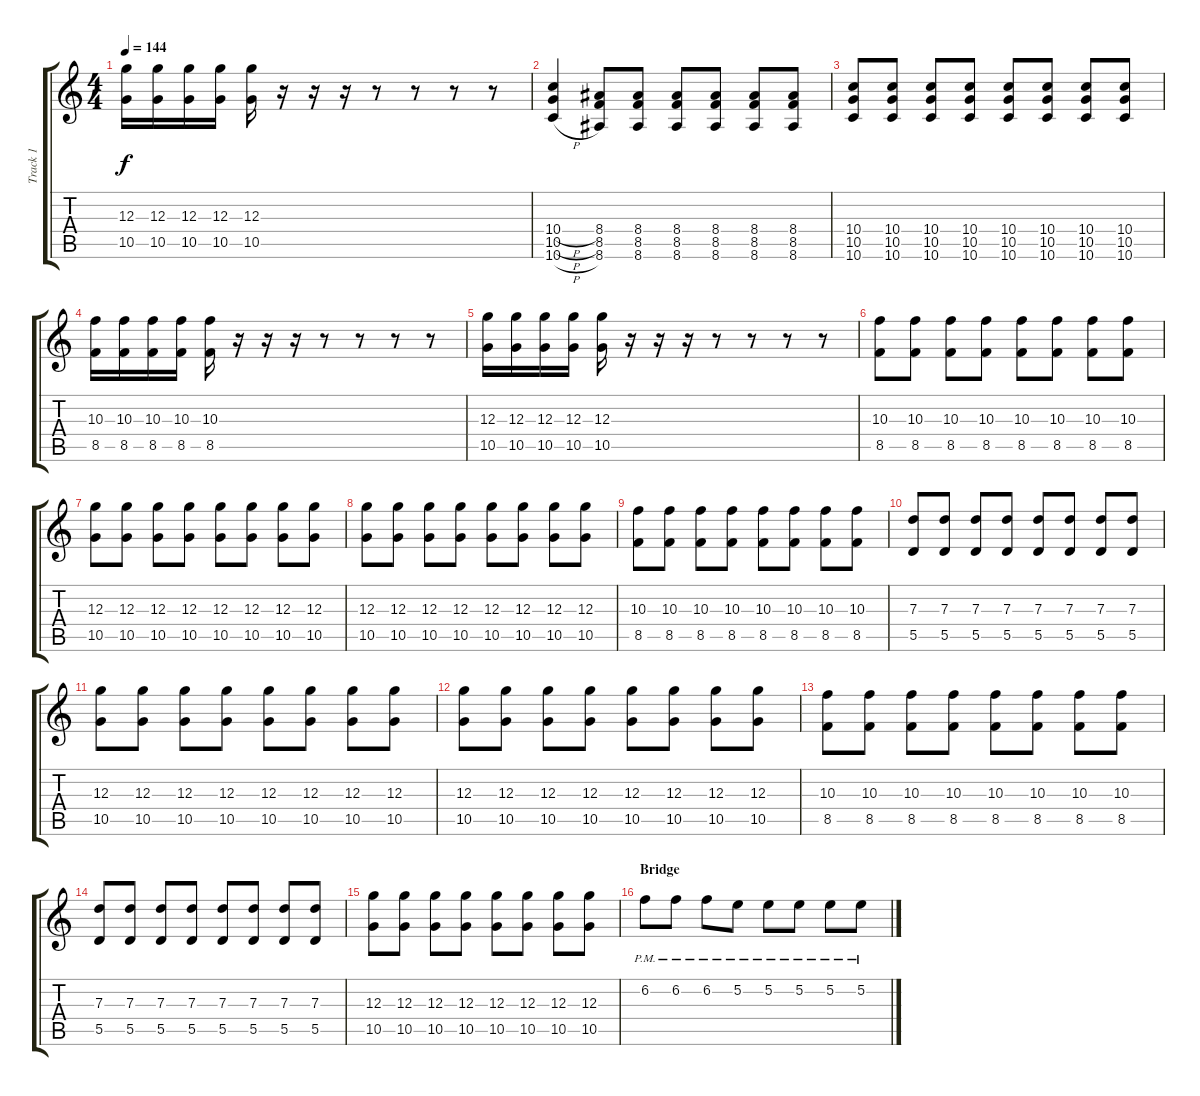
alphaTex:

\track ("Track 1" "Track 1") {instrument distortionguitar}
\staff {score tabs}
\tuning (E4 B3 G3 D3 A2 D2) {hide}
\ts (4 4)
\tempo 144
\clef g2
\ks c
(12.3 10.5).16{dy f} (12.3 10.5).16 (12.3 10.5).16 (12.3 10.5).16 (12.3 10.5).16 r.16 r.16 r.16 r.8 r.8 r.8 r.8 |
(10.4{h} 10.5{h} 10.6{h}).4 (8.4 8.5 8.6).8 (8.4 8.5 8.6).8 (8.4 8.5 8.6).8 (8.4 8.5 8.6).8 (8.4 8.5 8.6).8 (8.4 8.5 8.6).8 |
(10.4 10.5 10.6).8 (10.4 10.5 10.6).8 (10.4 10.5 10.6).8 (10.4 10.5 10.6).8 (10.4 10.5 10.6).8 (10.4 10.5 10.6).8 (10.4 10.5 10.6).8 (10.4 10.5 10.6).8 |
(10.3 8.5).16 (10.3 8.5).16 (10.3 8.5).16 (10.3 8.5).16 (10.3 8.5).16 r.16 r.16 r.16 r.8 r.8 r.8 r.8 |
(12.3 10.5).16 (12.3 10.5).16 (12.3 10.5).16 (12.3 10.5).16 (12.3 10.5).16 r.16 r.16 r.16 r.8 r.8 r.8 r.8 |
(10.3 8.5).8 (10.3 8.5).8 (10.3 8.5).8 (10.3 8.5).8 (10.3 8.5).8 (10.3 8.5).8 (10.3 8.5).8 (10.3 8.5).8 |
(12.3 10.5).8 (12.3 10.5).8 (12.3 10.5).8 (12.3 10.5).8 (12.3 10.5).8 (12.3 10.5).8 (12.3 10.5).8 (12.3 10.5).8 |
(12.3 10.5).8 (12.3 10.5).8 (12.3 10.5).8 (12.3 10.5).8 (12.3 10.5).8 (12.3 10.5).8 (12.3 10.5).8 (12.3 10.5).8 |
(10.3 8.5).8 (10.3 8.5).8 (10.3 8.5).8 (10.3 8.5).8 (10.3 8.5).8 (10.3 8.5).8 (10.3 8.5).8 (10.3 8.5).8 |
(7.3 5.5).8 (7.3 5.5).8 (7.3 5.5).8 (7.3 5.5).8 (7.3 5.5).8 (7.3 5.5).8 (7.3 5.5).8 (7.3 5.5).8 |
(12.3 10.5).8 (12.3 10.5).8 (12.3 10.5).8 (12.3 10.5).8 (12.3 10.5).8 (12.3 10.5).8 (12.3 10.5).8 (12.3 10.5).8 |
(12.3 10.5).8 (12.3 10.5).8 (12.3 10.5).8 (12.3 10.5).8 (12.3 10.5).8 (12.3 10.5).8 (12.3 10.5).8 (12.3 10.5).8 |
(10.3 8.5).8 (10.3 8.5).8 (10.3 8.5).8 (10.3 8.5).8 (10.3 8.5).8 (10.3 8.5).8 (10.3 8.5).8 (10.3 8.5).8 |
(7.3 5.5).8 (7.3 5.5).8 (7.3 5.5).8 (7.3 5.5).8 (7.3 5.5).8 (7.3 5.5).8 (7.3 5.5).8 (7.3 5.5).8 |
(12.3 10.5).8 (12.3 10.5).8 (12.3 10.5).8 (12.3 10.5).8 (12.3 10.5).8 (12.3 10.5).8 (12.3 10.5).8 (12.3 10.5).8 |
\section ("" "Bridge")
6.2{pm}.8 6.2{pm}.8 6.2{pm}.8 5.2{pm}.8 5.2{pm}.8 5.2{pm}.8 5.2{pm}.8 5.2{pm}.8
